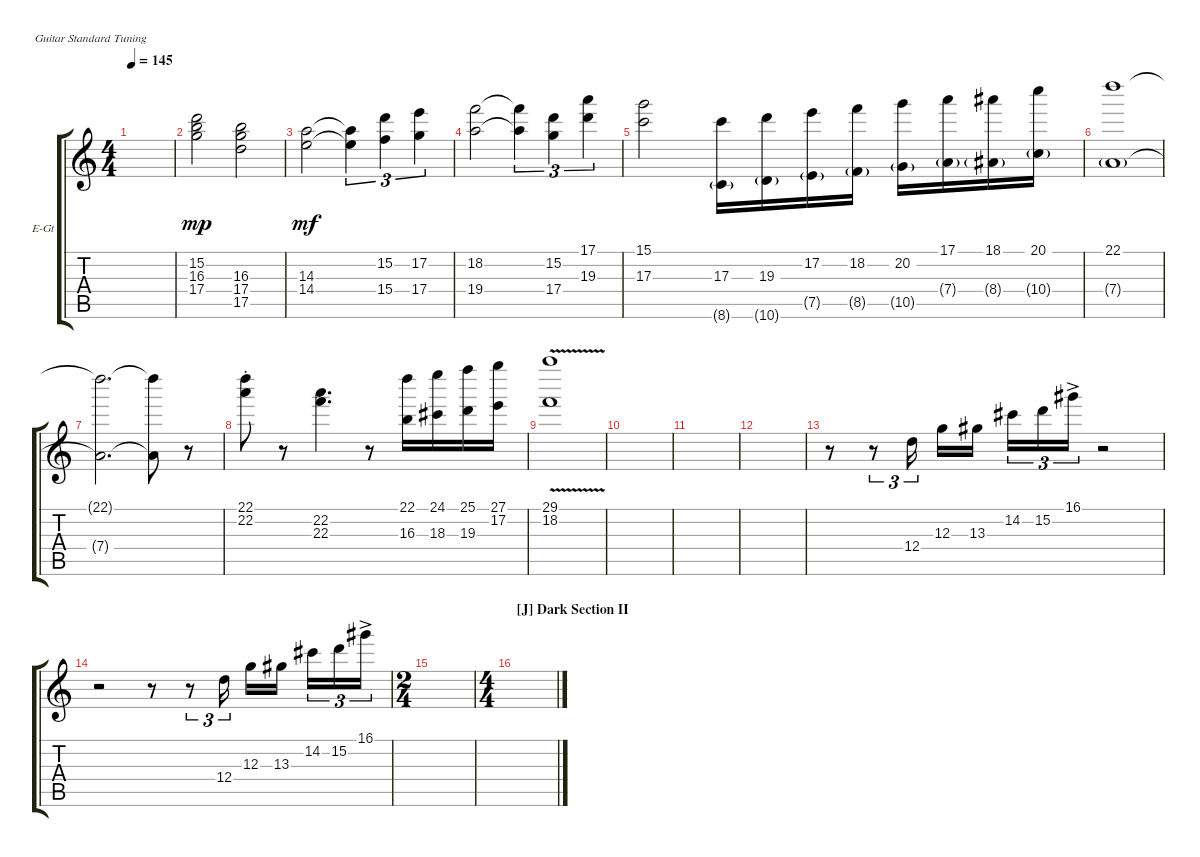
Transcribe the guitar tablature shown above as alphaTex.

\defaultSystemsLayout 4
\bracketExtendMode groupsimilarinstruments
\firstSystemTrackNameOrientation horizontal
\otherSystemsTrackNameOrientation horizontal
\track ("Flutes" "E-Gt") {instrument electricguitarclean}
\staff {score tabs}
\tuning (E4 B3 G3 D3 A2 E2)
\ts (4 4)
\tempo 145
\clef g2
\scale
0.333333
\ks c
|
\scale
0.333333 (15.2 16.3 17.4).2{dy mp} (17.5 17.4 16.3).2 |
\scale
0.333333 (14.4 14.3).2{dy mf} (14.4{t} 14.3{t}).4{tu (3 2)} (15.2 15.4).4{tu (3 2)} (17.2 17.4).4{tu (3 2)} |
\scale
0.333333 (18.2 19.4).2 (18.2{t} 19.4{t}).4{tu (3 2)} (15.2 17.4).4{tu (3 2)} (17.1 19.3).4{tu (3 2)} |
\scale
0.333333 (17.3 15.1).2 (17.3 8.6{g}).16 (19.3 10.6{g}).16 (17.2 7.5{g}).16 (18.2 8.5{g}).16 (20.2 10.5{g}).16 (17.1 7.4{g}).16 (18.1 8.4{g}).16 (20.1 10.4{g}).16 |
\scale
0.333333 (22.1 7.4{g}).1 |
\scale
0.333333 (7.4{t} 22.1{t}).2{d} (7.4{t} 22.1{t}).8 r.8 |
\scale
0.333333 (22.1{st} 22.2{st}).8 r.8 (22.2 22.3).4{d} r.8 (16.3 22.1).16 (18.3 24.1).16 (19.3 25.1).16 (17.2 27.1).16 |
\scale
0.333333 (18.2{v} 29.1{v}).1 |
\scale
0.333333 |
\scale
0.333333 |
\scale
0.333333 |
\scale
0.333333 r.8 r.8{tu (3 2)} 12.4.16{tu (3 2)} 12.3.16 13.3.16 14.2.16{tu (3 2)} 15.2.16{tu (3 2)} 16.1{ac}.16{tu (3 2)} r.2 |
\scale
0.209459 r.2 r.8 r.8{tu (3 2)} 12.4.16{tu (3 2)} 12.3.16 13.3.16 14.2.16{tu (3 2)} 15.2.16{tu (3 2)} 16.1{ac}.16{tu (3 2)} |
\ts (2 4)
\scale
0.39527 |
\ts (4 4)
\section ("J" "Dark Section II")
\scale
0.39527
